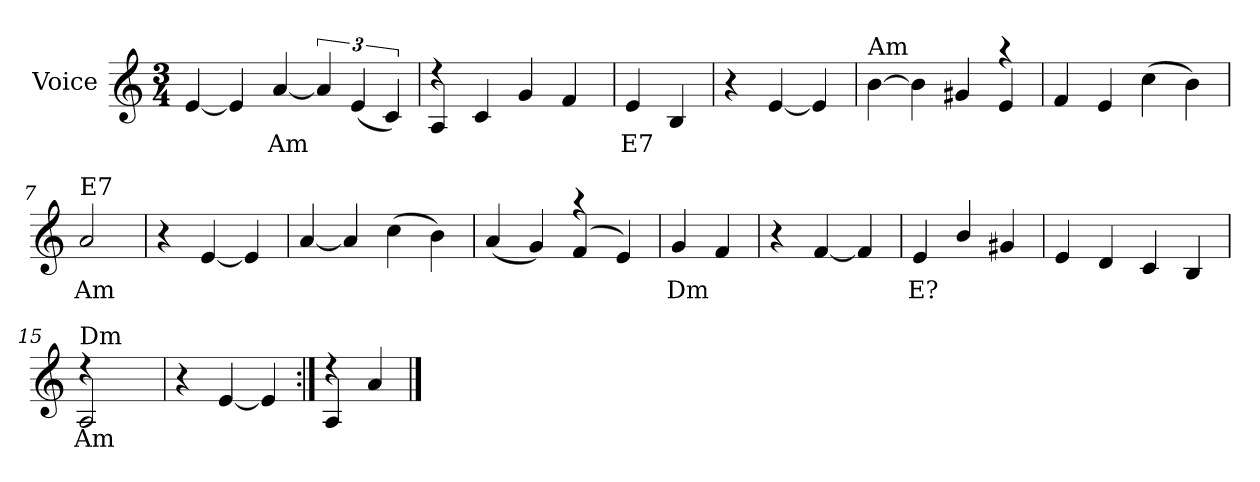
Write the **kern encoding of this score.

**kern	**text
*part1	*part1
*staff1	*staff1
*I"Voice	*
*I'V	*
*clefG2	*
*M3/4	*
=1	=1
(>[>4e/	.
4e/]	.
!	!LO:LY:b
[>4a/	Am
6a/]	.
(>6e/	.
6c/)	.
=2	=2
*^	*
4rcc	4A/	.
2.ryy	4c/	.
.	4g/	.
.	4f/	.
=3	=3	=3
!	!	!LO:LY:b
*v	*v	*
4e/	E7
4B/	.
!!LO:LB:g=z
=4	=4
4r	.
[>4e/	.
4e/]	.
=5	=5
*^	*
!LO:TX:a:t=Am	!	!
[<4b\	2.ryy	.
4b\]	.	.
4g#X/	.	.
4e/	4rgg	.
*v	*v	*
=6	=6
4f/	.
4e/	.
(<4cc\	.
4b\)	.
=7	=7
!LO:TX:a:t=E7	!
!	!LO:LY:b
2a/	Am
!!LO:LB:g=z
=8	=8
4r	.
[>4e/	.
4e/]	.
=9	=9
[>4a/	.
4a/]	.
(<4cc\	.
4b\)	.
=10	=10
*^	*
(>4a/	2ryy	.
4g/)	.	.
(>4f/	4rgg	.
4e/)	4ryy	.
=11	=11	=11
!LO:TX:a:t=Am	!	!
!	!	!LO:LY:b
*v	*v	*
4g/	Dm
4f/	.
!!LO:LB:g=z
=12	=12
4r	.
[>4f/	.
4f/]	.
=13	=13
!	!LO:LY:b
4e/	E?
4b/	.
4g#X/	.
=14	=14
4e/	.
4d/	.
4c/	.
4B/	.
=15	=15
*^	*
!LO:TX:a:t=Dm	!	!
!	!	!LO:LY:b
4rcc	2A/	Am
4ryy	.	.
*v	*v	*
!!LO:LB:g=z
=16	=16
4r	.
[>4e/	.
4e/]	.
=17:|!	=17:|!
*^	*
4rcc	4A/	.
4a/	4ryy	.
*v	*v	*
==	==
*-	*-
